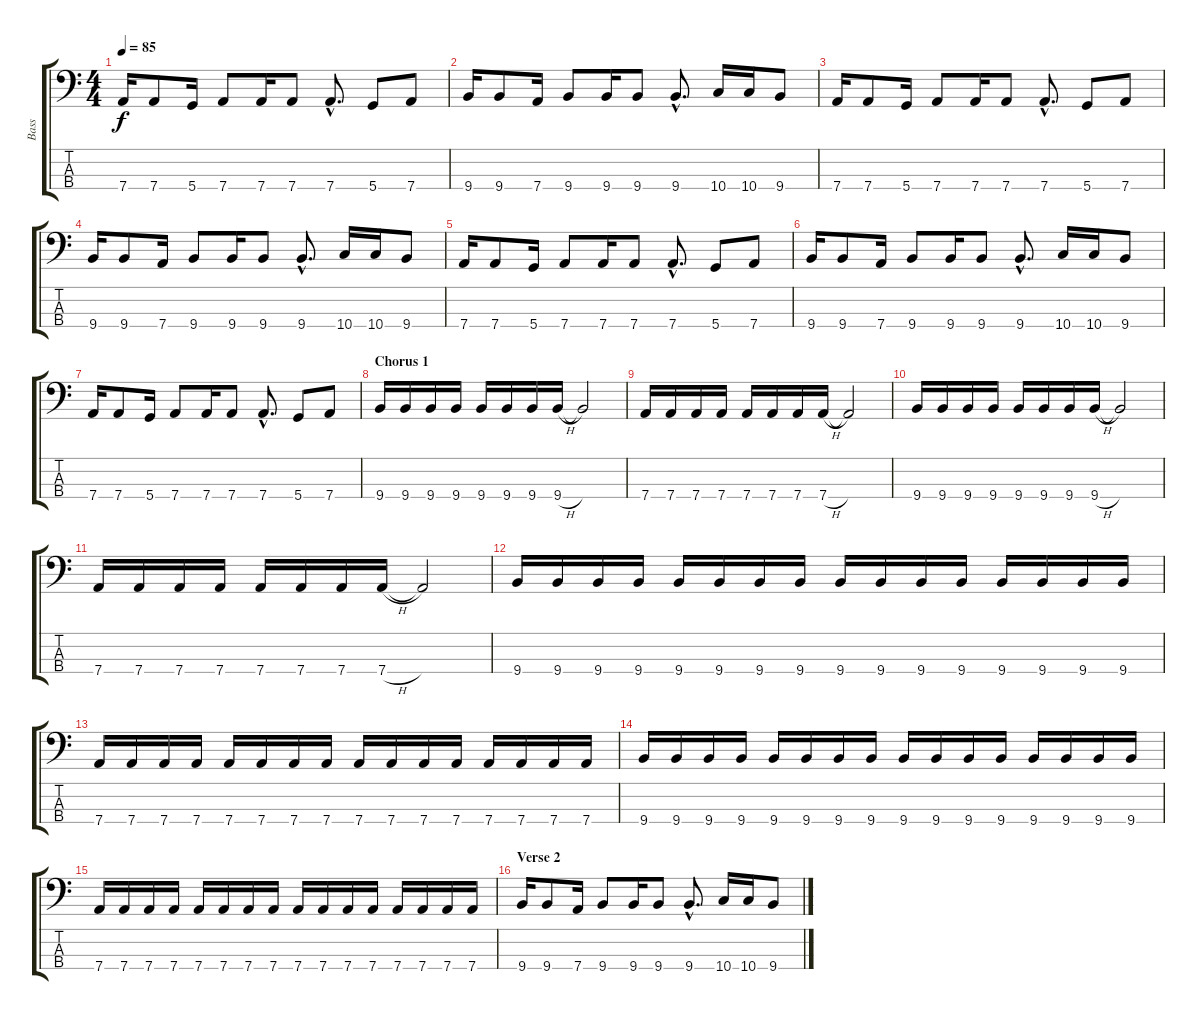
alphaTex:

\track ("Bass" "Bass") {instrument electricbassfinger}
\staff {score tabs}
\tuning (G2 D2 A1 D1) {hide}
\ts (4 4)
\tempo 85
\clef f4
\ks c
7.4.16{dy f} 7.4.8 5.4.16 7.4.8 7.4.16 7.4.8 7.4{hac}.8{d} 5.4.8 7.4.8 |
9.4.16 9.4.8 7.4.16 9.4.8 9.4.16 9.4.8 9.4{hac}.8{d} 10.4.16 10.4.16 9.4.8 |
7.4.16 7.4.8 5.4.16 7.4.8 7.4.16 7.4.8 7.4{hac}.8{d} 5.4.8 7.4.8 |
9.4.16 9.4.8 7.4.16 9.4.8 9.4.16 9.4.8 9.4{hac}.8{d} 10.4.16 10.4.16 9.4.8 |
7.4.16 7.4.8 5.4.16 7.4.8 7.4.16 7.4.8 7.4{hac}.8{d} 5.4.8 7.4.8 |
9.4.16 9.4.8 7.4.16 9.4.8 9.4.16 9.4.8 9.4{hac}.8{d} 10.4.16 10.4.16 9.4.8 |
7.4.16 7.4.8 5.4.16 7.4.8 7.4.16 7.4.8 7.4{hac}.8{d} 5.4.8 7.4.8 |
\section ("" "Chorus 1")
9.4.16 9.4.16 9.4.16 9.4.16 9.4.16 9.4.16 9.4.16 9.4{h}.16 9.4{t}.2 |
7.4.16 7.4.16 7.4.16 7.4.16 7.4.16 7.4.16 7.4.16 7.4{h}.16 7.4{t}.2 |
9.4.16 9.4.16 9.4.16 9.4.16 9.4.16 9.4.16 9.4.16 9.4{h}.16 9.4{t}.2 |
7.4.16 7.4.16 7.4.16 7.4.16 7.4.16 7.4.16 7.4.16 7.4{h}.16 7.4{t}.2 |
9.4.16 9.4.16 9.4.16 9.4.16 9.4.16 9.4.16 9.4.16 9.4.16 9.4.16 9.4.16 9.4.16 9.4.16 9.4.16 9.4.16 9.4.16 9.4.16 |
7.4.16 7.4.16 7.4.16 7.4.16 7.4.16 7.4.16 7.4.16 7.4.16 7.4.16 7.4.16 7.4.16 7.4.16 7.4.16 7.4.16 7.4.16 7.4.16 |
9.4.16 9.4.16 9.4.16 9.4.16 9.4.16 9.4.16 9.4.16 9.4.16 9.4.16 9.4.16 9.4.16 9.4.16 9.4.16 9.4.16 9.4.16 9.4.16 |
7.4.16 7.4.16 7.4.16 7.4.16 7.4.16 7.4.16 7.4.16 7.4.16 7.4.16 7.4.16 7.4.16 7.4.16 7.4.16 7.4.16 7.4.16 7.4.16 |
\section ("" "Verse 2")
9.4.16 9.4.8 7.4.16 9.4.8 9.4.16 9.4.8 9.4{hac}.8{d} 10.4.16 10.4.16 9.4.8
